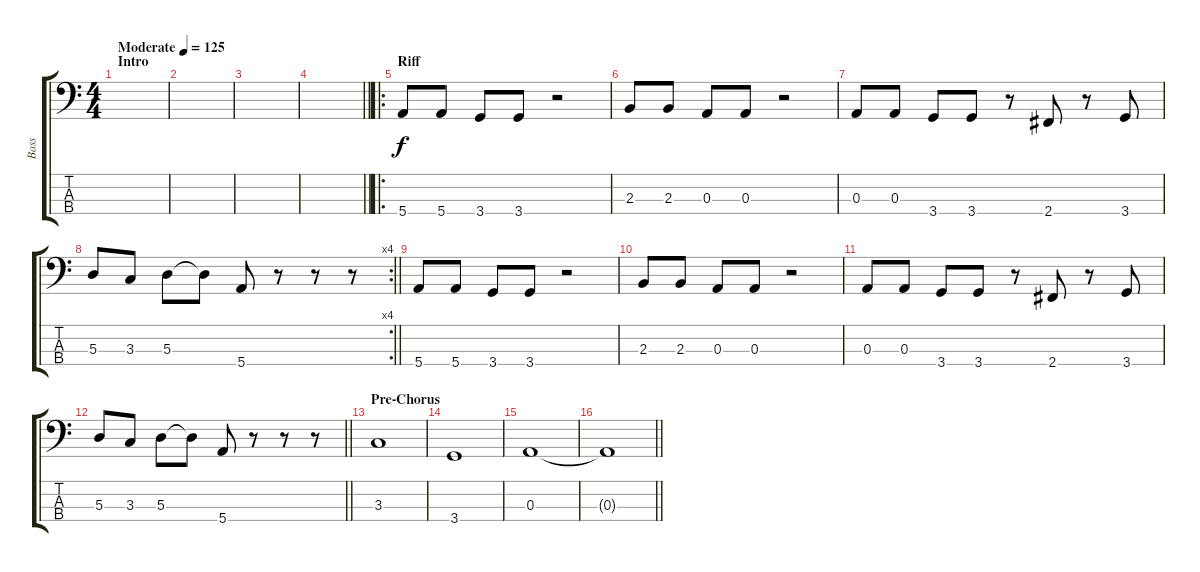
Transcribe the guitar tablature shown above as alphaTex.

\track ("Bass" "Bass") {instrument electricbassfinger}
\staff {score tabs}
\tuning (G2 D2 A1 E1) {hide}
\ts (4 4)
\section ("" "Intro")
\tempo (125 "Moderate")
\clef f4
\ks c
|
|
|
\barLineRight lightlight
|
\ro
\section ("" "Riff")
5.4.8 5.4.8 3.4.8 3.4.8 r.2 |
2.3.8 2.3.8 0.3.8 0.3.8 r.2 |
0.3.8 0.3.8 3.4.8 3.4.8 r.8 2.4.8 r.8 3.4.8 |
\rc 4
\barLineRight lightlight
5.3.8 3.3.8 5.3.8 5.3{t}.8 5.4.8 r.8 r.8 r.8 |
5.4.8 5.4.8 3.4.8 3.4.8 r.2 |
2.3.8 2.3.8 0.3.8 0.3.8 r.2 |
0.3.8 0.3.8 3.4.8 3.4.8 r.8 2.4.8 r.8 3.4.8 |
\barLineRight lightlight
5.3.8 3.3.8 5.3.8 5.3{t}.8 5.4.8 r.8 r.8 r.8 |
\section ("" "Pre-Chorus")
3.3.1 |
3.4.1 |
0.3.1 |
\barLineRight lightlight
0.3{t}.1
